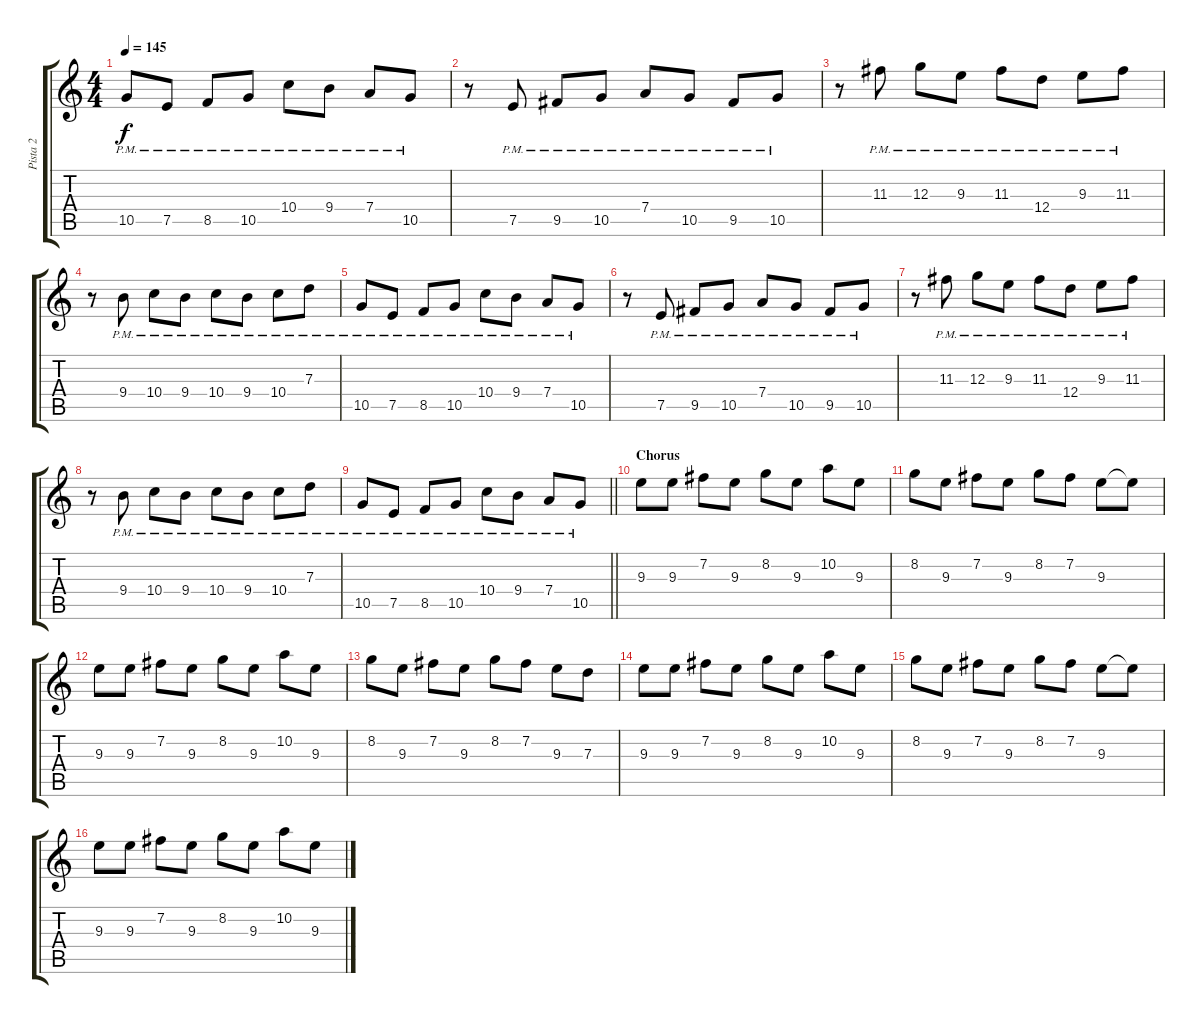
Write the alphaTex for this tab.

\track ("Pista 2" "Pista 2") {instrument distortionguitar}
\staff {score tabs}
\tuning (E4 B3 G3 D3 A2 E2) {hide}
\ts (4 4)
\tempo 145
\clef g2
\ks c
10.5{pm}.8{dy f} 7.5{pm}.8 8.5{pm}.8 10.5{pm}.8 10.4{pm}.8 9.4{pm}.8 7.4{pm}.8 10.5{pm}.8 |
r.8 7.5{pm}.8 9.5{pm}.8 10.5{pm}.8 7.4{pm}.8 10.5{pm}.8 9.5{pm}.8 10.5{pm}.8 |
r.8 11.3{pm}.8 12.3{pm}.8 9.3{pm}.8 11.3{pm}.8 12.4{pm}.8 9.3{pm}.8 11.3{pm}.8 |
r.8 9.4{pm}.8 10.4{pm}.8 9.4{pm}.8 10.4{pm}.8 9.4{pm}.8 10.4{pm}.8 7.3{pm}.8 |
10.5{pm}.8 7.5{pm}.8 8.5{pm}.8 10.5{pm}.8 10.4{pm}.8 9.4{pm}.8 7.4{pm}.8 10.5{pm}.8 |
r.8 7.5{pm}.8 9.5{pm}.8 10.5{pm}.8 7.4{pm}.8 10.5{pm}.8 9.5{pm}.8 10.5{pm}.8 |
r.8 11.3{pm}.8 12.3{pm}.8 9.3{pm}.8 11.3{pm}.8 12.4{pm}.8 9.3{pm}.8 11.3{pm}.8 |
r.8 9.4{pm}.8 10.4{pm}.8 9.4{pm}.8 10.4{pm}.8 9.4{pm}.8 10.4{pm}.8 7.3{pm}.8 |
\barLineRight lightlight
10.5{pm}.8 7.5{pm}.8 8.5{pm}.8 10.5{pm}.8 10.4{pm}.8 9.4{pm}.8 7.4{pm}.8 10.5{pm}.8 |
\section ("" "Chorus")
9.3.8{volume 11 instrument distortionguitar} 9.3.8 7.2.8 9.3.8 8.2.8 9.3.8 10.2.8 9.3.8 |
8.2.8 9.3.8 7.2.8 9.3.8 8.2.8 7.2.8 9.3.8 9.3{t}.8 |
9.3.8 9.3.8 7.2.8 9.3.8 8.2.8 9.3.8 10.2.8 9.3.8 |
8.2.8 9.3.8 7.2.8 9.3.8 8.2.8 7.2.8 9.3.8 7.3.8 |
9.3.8 9.3.8 7.2.8 9.3.8 8.2.8 9.3.8 10.2.8 9.3.8 |
8.2.8 9.3.8 7.2.8 9.3.8 8.2.8 7.2.8 9.3.8 9.3{t}.8 |
9.3.8 9.3.8 7.2.8 9.3.8 8.2.8 9.3.8 10.2.8 9.3.8
